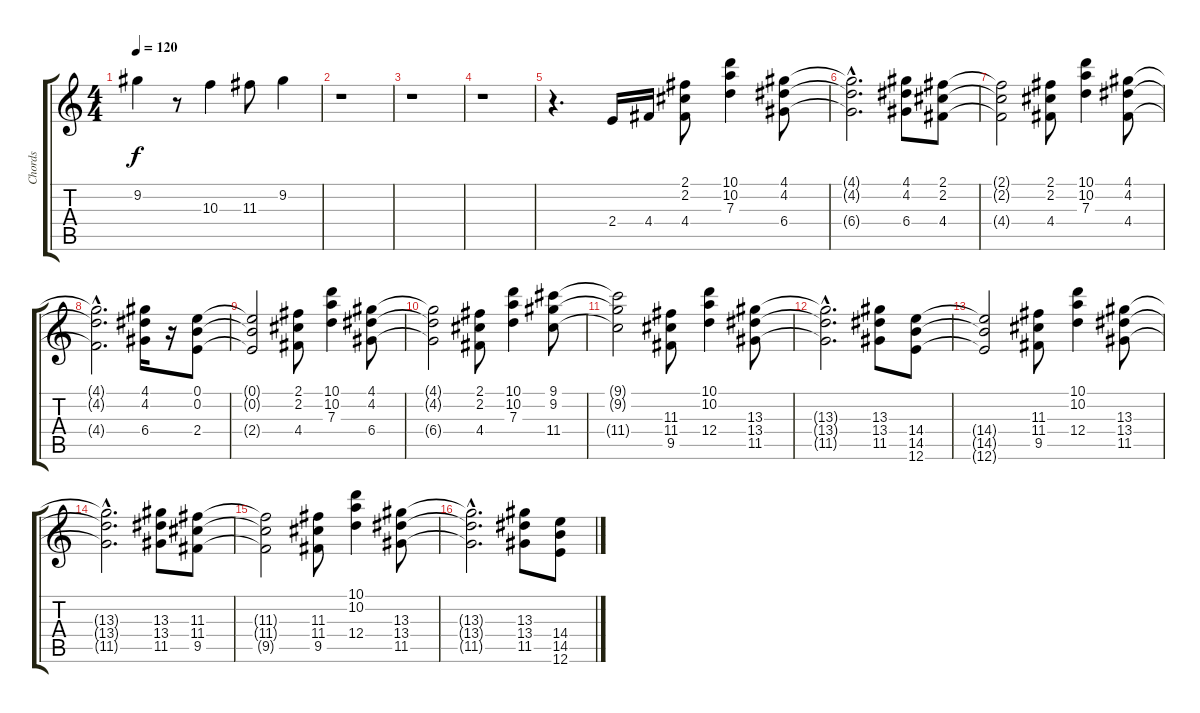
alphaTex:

\track ("Chords" "Chords") {instrument overdrivenguitar}
\staff {score tabs}
\tuning (E4 B3 G3 D3 A2 E2) {hide}
\ts (4 4)
\tempo 120
\clef g2
\ks c
9.2{t}.4{dy f} r.8 10.3.4 11.3.8 9.2.4 |
r.1 |
r.1 |
r.1 |
r.4{d} 2.4.16 4.4.16 (2.1 2.2 4.4).8 (10.1 10.2 7.3).4 (4.1 4.2 6.4).8 |
(4.1{hac t} 4.2{hac t} 6.4{hac t}).2{d} (4.1 4.2 6.4).8 (2.1 2.2 4.4).8 |
(2.1{t} 2.2{t} 4.4{t}).2 (2.1 2.2 4.4).8 (10.1 10.2 7.3).4 (4.1 4.2 4.4).8 |
(4.1{hac t} 4.2{hac t} 4.4{hac t}).2{d} (4.1 4.2 6.4).16 r.16 (0.1 0.2 2.4).8 |
(0.1{t} 0.2{t} 2.4{t}).2 (2.1 2.2 4.4).8 (10.1 10.2 7.3).4 (4.1 4.2 6.4).8 |
(4.1{t} 4.2{t} 6.4{t}).2 (2.1 2.2 4.4).8 (10.1 10.2 7.3).4 (9.1 9.2 11.4).8 |
(9.1{t} 9.2{t} 11.4{t}).2 (11.3 11.4 9.5).8 (10.1 10.2 12.4).4 (13.3 13.4 11.5).8 |
(13.3{hac t} 13.4{hac t} 11.5{hac t}).2{d} (13.3 13.4 11.5).8 (14.4 14.5 12.6).8 |
(14.4{t} 14.5{t} 12.6{t}).2 (11.3 11.4 9.5).8 (10.1 10.2 12.4).4 (13.3 13.4 11.5).8 |
(13.3{hac t} 13.4{hac t} 11.5{hac t}).2{d} (13.3 13.4 11.5).8 (11.3 11.4 9.5).8 |
(11.3{t} 11.4{t} 9.5{t}).2 (11.3 11.4 9.5).8 (10.1 10.2 12.4).4 (13.3 13.4 11.5).8 |
(13.3{hac t} 13.4{hac t} 11.5{hac t}).2{d} (13.3 13.4 11.5).8 (14.4 14.5 12.6).8
